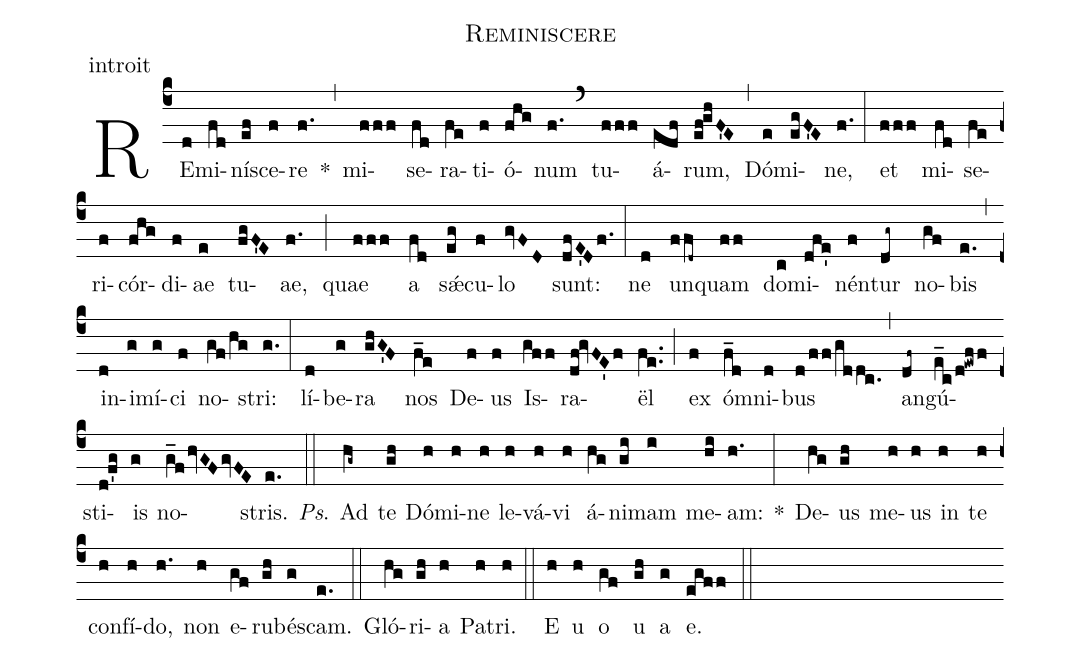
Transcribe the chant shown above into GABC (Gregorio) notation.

name:Reminiscere;
office-part:introit;
%%
(c4) RE(d)mi(fd)ní(ef)sce(f)re(f.) *(,) mi(fff)se(fd)ra(fe)ti(f)ó(fhg)num(f.) (`) tu(fff)á(edf)rum,(ef!ghF'E) (,)  Dó(e)mi(egF'E)ne,(f.) (:)
et(fff) mi(fd)se(fe)ri(f)cór(fhg)di(f)ae(e) tu(fgF'E)ae,(f.) (;) quae(fff) a(fd) s<sp>'ae</sp>(eg)cu(f)lo(gvFD) sunt:(dfE'Df.) (:)
ne(d) un(ffd~)quam(ff) do(c)mi(dfe')nén(f)tur(dg~) no(gf)bis(e.) (,) in(d)i(g)mí(g)ci(f) no(gf!/hg)stri:(g.) (:)
lí(d)be(g)ra(ghG'F) nos(f_e) De(f)us(f) Is(gff)ra(df!gvFE'f)ël(fe..) (;) ex(f) ó(f_d)mni(d)bus(d!/ff!/gddc.) (,) an(df~)gú(e_c!/d!ewff)sti(d!f'g)is(g) no(g_fhvGFgvFE)stris.(e.) (::)

<i>Ps</i>. Ad(hg~) te(gh) Dó(h)mi(h)ne(h) le(h)vá(h)vi(h) á(hg)ni(gi)mam(i) me(hi)am:(h.) *(:) De(hg)us(gh) me(h)us(h) in(h) te(h) con(h)fí(h)do,(h.) non(h) e(gf)ru(gh)bé(g)scam.(e.) (::) Gló(hg)ri(gh)a(h) Pa(h)tri.(h) (::) E(h) u(h) o(gf) u(gh) a(g) e.(egff) (::)
